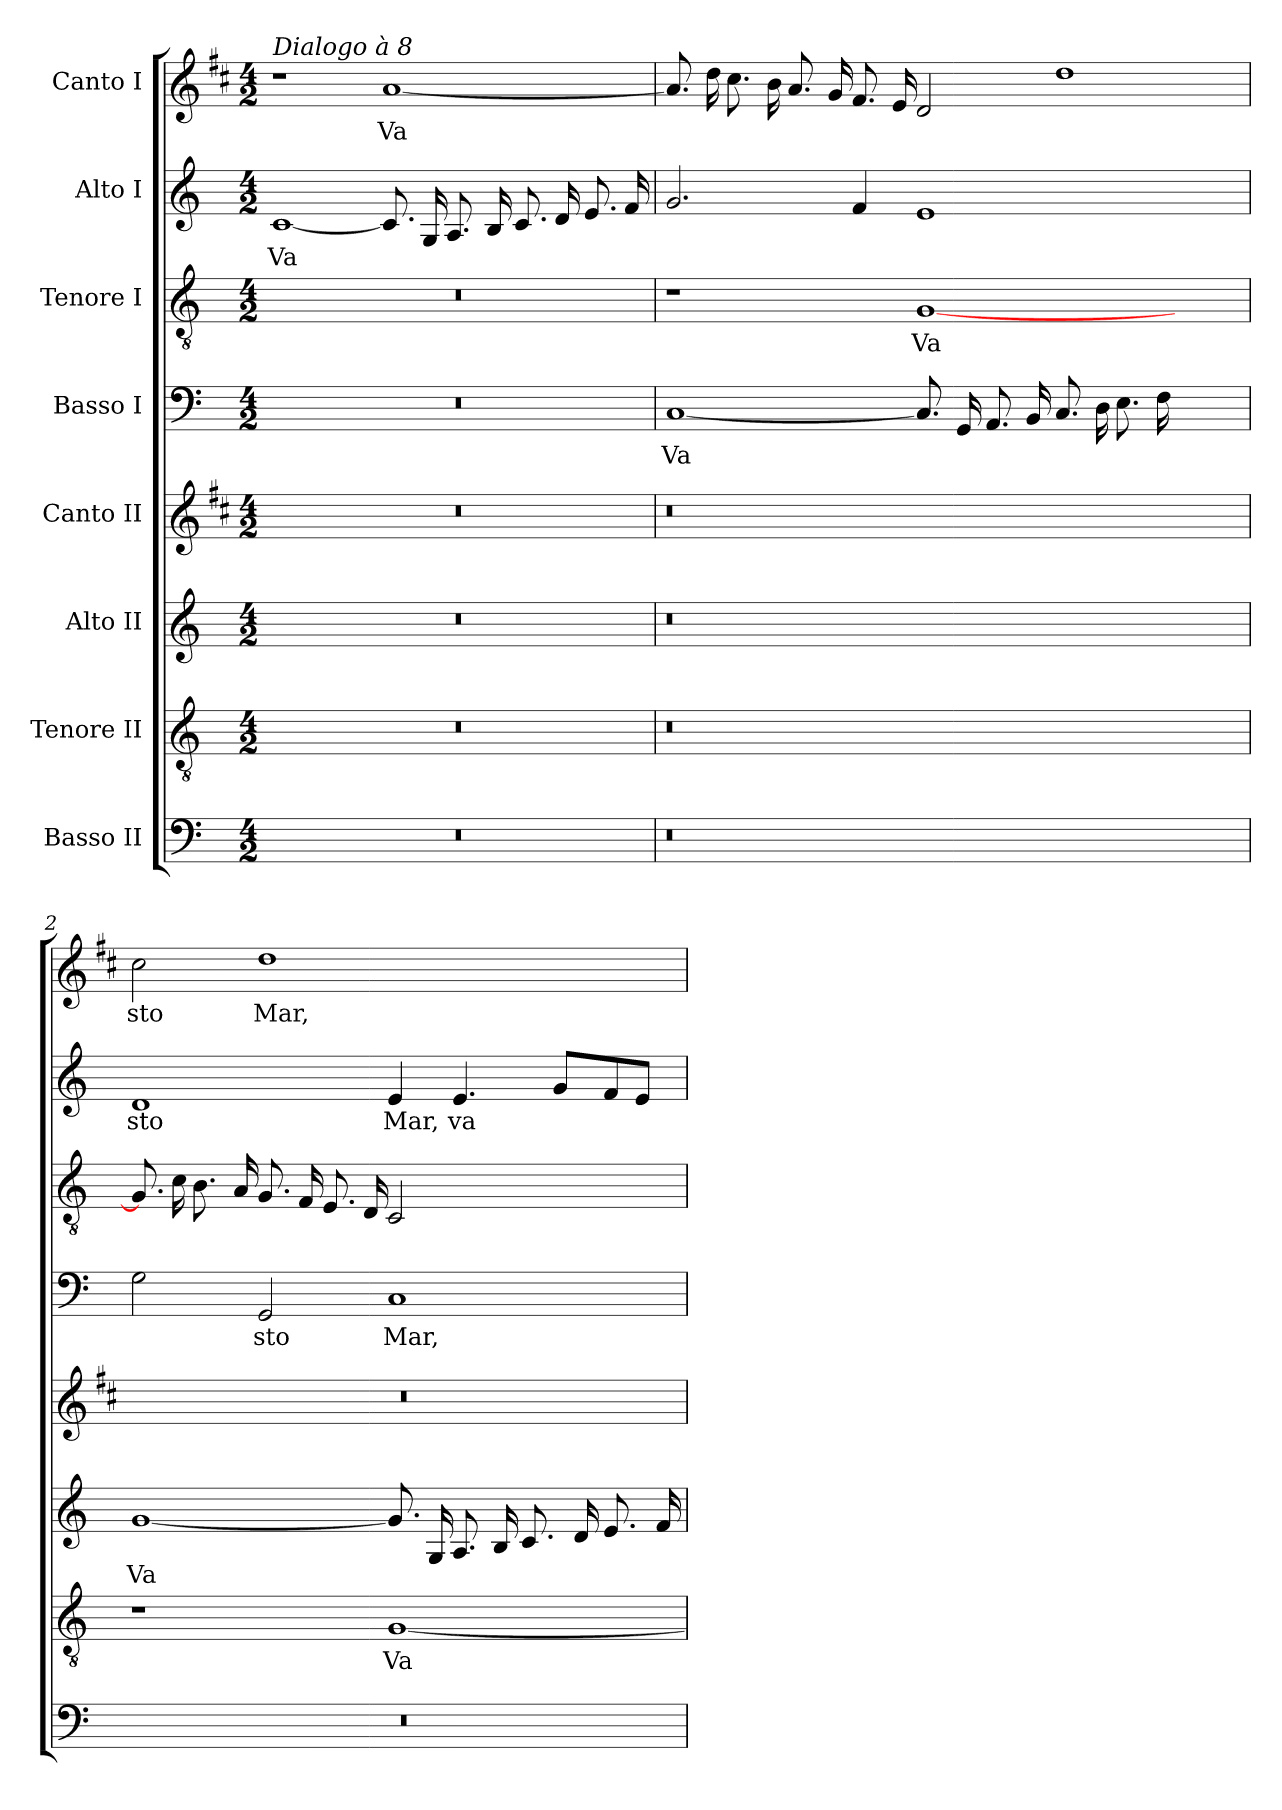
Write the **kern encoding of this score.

**kern	**kern	**text	**kern	**text	**kern	**kern	**text	**kern	**text	**kern	**text	**kern	**text
*part8	*part7	*part7	*part6	*part6	*part5	*part4	*part4	*part3	*part3	*part2	*part2	*part1	*part1
*staff8	*staff7	*staff7	*staff6	*staff6	*staff5	*staff4	*staff4	*staff3	*staff3	*staff2	*staff2	*staff1	*staff1
*I"Basso II	*I"Tenore II	*	*I"Alto II	*	*I"Canto II	*I"Basso I	*	*I"Tenore I	*	*I"Alto I	*	*I"Canto I	*
*clefF4	*clefGv2	*	*clefG2	*	*clefG2	*clefF4	*	*clefGv2	*	*clefG2	*	*clefG2	*
*	*	*	*	*	*ITrd1c2	*	*	*	*	*	*	*ITrd1c2	*
*k[]	*k[]	*	*k[]	*	*k[]	*k[]	*	*k[]	*	*k[]	*	*k[]	*
*C:	*C:	*	*C:	*	*C:	*C:	*	*C:	*	*C:	*	*C:	*
*M4/2	*M4/2	*	*M4/2	*	*M4/2	*M4/2	*	*M4/2	*	*M4/2	*	*M4/2	*
=	=	=	=	=	=	=	=	=	=	=	=	=	=
!	!	!	!	!	!	!	!	!	!	!	!	!LO:TX:a:i:t=Dialogo à 8	!
!	!	!	!	!	!	!	!	!	!	!	!LO:LY:b	!	!
0r	0r	.	0r	.	0r	0r	.	0r	.	[1c	Va	1r	.
!	!	!	!	!	!	!	!	!	!	!	!	!	!LO:LY:b
.	.	.	.	.	.	.	.	.	.	8.cL]	.	[1g	Va
.	.	.	.	.	.	.	.	.	.	16GL	.	.	.
.	.	.	.	.	.	.	.	.	.	8.A	.	.	.
.	.	.	.	.	.	.	.	.	.	16BJ	.	.	.
.	.	.	.	.	.	.	.	.	.	8.cL	.	.	.
.	.	.	.	.	.	.	.	.	.	16dL	.	.	.
.	.	.	.	.	.	.	.	.	.	8.e	.	.	.
.	.	.	.	.	.	.	.	.	.	16fJ	.	.	.
=1	=1	=1	=1	=1	=1	=1	=1	=1	=1	=1	=1	=1	=1
!	!	!	!	!	!	!	!LO:LY:b	!	!	!	!	!	!
0r	0r	.	0r	.	0r	[1C	Va	1r	.	2.g	.	8.gL]	.
.	.	.	.	.	.	.	.	.	.	.	.	16ccL	.
.	.	.	.	.	.	.	.	.	.	.	.	8.b	.
.	.	.	.	.	.	.	.	.	.	.	.	16aJ	.
.	.	.	.	.	.	.	.	.	.	.	.	8.gL	.
.	.	.	.	.	.	.	.	.	.	.	.	16fL	.
.	.	.	.	.	.	.	.	.	.	4f	.	8.e	.
.	.	.	.	.	.	.	.	.	.	.	.	16dJ	.
!	!	!	!	!	!	!	!	!	!LO:LY:b	!	!	!	!
.	.	.	.	.	.	8.CL]	.	[1G	Va	1e	.	2c	.
.	.	.	.	.	.	16GGL	.	.	.	.	.	.	.
.	.	.	.	.	.	8.AA	.	.	.	.	.	.	.
.	.	.	.	.	.	16BBJ	.	.	.	.	.	.	.
.	.	.	.	.	.	8.CL	.	.	.	.	.	1cc	.
.	.	.	.	.	.	16DL	.	.	.	.	.	.	.
.	.	.	.	.	.	8.E	.	.	.	.	.	.	.
.	.	.	.	.	.	16FJ	.	.	.	.	.	.	.
2ryy	2ryy	.	2ryy	.	2ryy	2ryy	.	2ryy	.	2ryy	.	.	.
=2	=2	=2	=2	=2	=2	=2	=2	=2	=2	=2	=2	=2	=2
!	!	!	!	!LO:LY:b	!	!	!	!	!	!	!LO:LY:b	!	!LO:LY:b
0r	1r	.	[1g	Va	0r	2G	.	8.GL]	.	1d	sto	2b	sto
.	.	.	.	.	.	.	.	16cL	.	.	.	.	.
.	.	.	.	.	.	.	.	8.B	.	.	.	.	.
.	.	.	.	.	.	.	.	16AJ	.	.	.	.	.
!	!	!	!	!	!	!	!LO:LY:b	!	!	!	!	!	!LO:LY:b
.	.	.	.	.	.	2GG	sto	8.GL	.	.	.	1cc	Mar,
.	.	.	.	.	.	.	.	16FL	.	.	.	.	.
.	.	.	.	.	.	.	.	8.E	.	.	.	.	.
.	.	.	.	.	.	.	.	16DJ	.	.	.	.	.
!	!	!LO:LY:b	!	!	!	!	!LO:LY:b	!	!	!	!LO:LY:b	!	!
.	[1G	Va	8.g/L]	.	.	1C	Mar,	2C	.	4e	Mar,	.	.
.	.	.	16G/L	.	.	.	.	.	.	.	.	.	.
!	!	!	!	!	!	!	!	!	!	!	!LO:LY:b	!	!
.	.	.	8.A/	.	.	.	.	.	.	4.e	va	.	.
.	.	.	16B/J	.	.	.	.	.	.	.	.	.	.
.	.	.	8.cL	.	.	.	.	[2cyy	.	.	.	2ryy	.
.	.	.	.	.	.	.	.	.	.	8gL	.	.	.
.	.	.	16dL	.	.	.	.	.	.	.	.	.	.
.	.	.	8.e	.	.	.	.	.	.	8f	.	.	.
.	.	.	.	.	.	.	.	.	.	8eJ	.	.	.
.	.	.	16fJ	.	.	.	.	.	.	.	.	.	.
=	=	=	=	=	=	=	=	=	=	=	=	=	=
*-	*-	*-	*-	*-	*-	*-	*-	*-	*-	*-	*-	*-	*-
